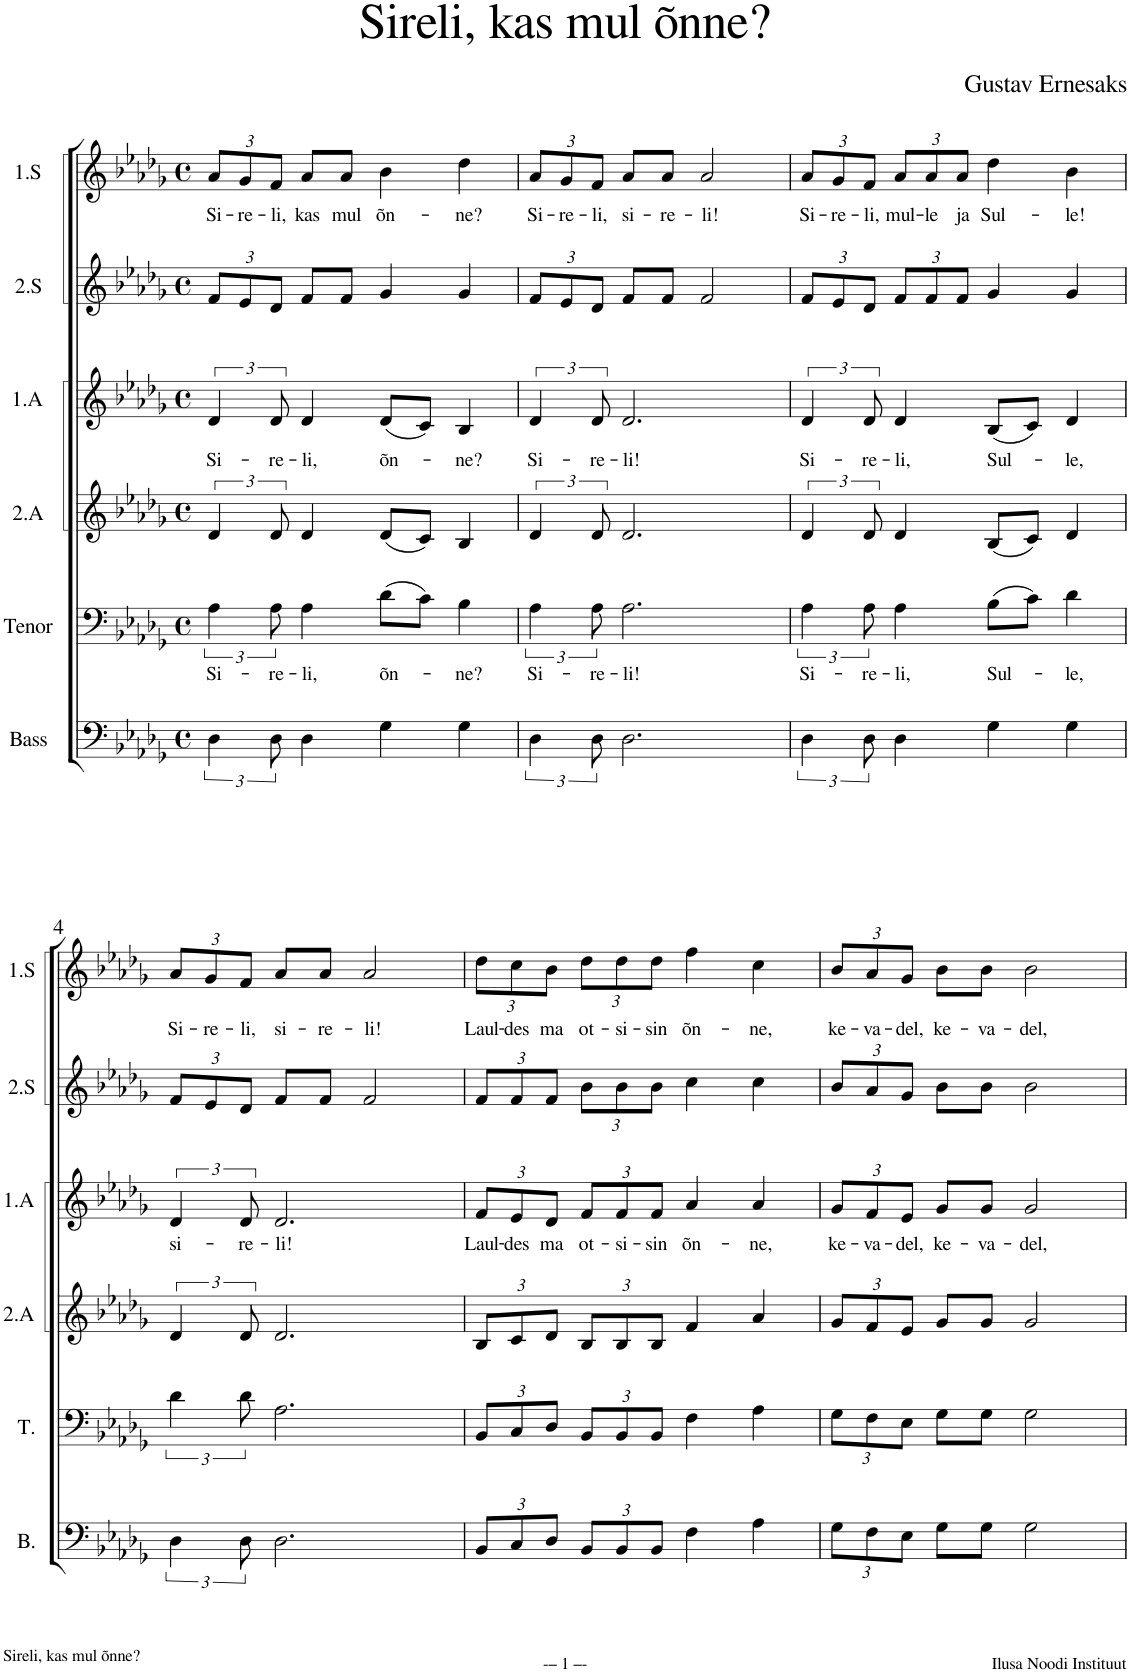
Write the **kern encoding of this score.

**kern	**text	**kern	**text	**kern	**text	**kern	**text	**kern	**kern	**text
*part6	*part6	*part5	*part5	*part4	*part4	*part3	*part3	*part2	*part1	*part1
*staff6	*staff6	*staff5	*staff5	*staff4	*staff4	*staff3	*staff3	*staff2	*staff1	*staff1
*I"Bass	*	*I"Tenor	*	*I"2.A	*	*I"1.A	*	*I"2.S	*I"1.S	*
*I'B.	*	*I'T.	*	*I'2.A	*	*I'1.A	*	*I'2.S	*I'1.S	*
*clefF4	*	*clefF4	*	*clefG2	*	*clefG2	*	*clefG2	*clefG2	*
*	*	*	*	*Trd1c2	*	*Trd1c2	*	*	*	*
*k[b-e-a-d-g-]	*	*k[b-e-a-d-g-]	*	*k[b-e-a-d-g-]	*	*k[b-e-a-d-g-]	*	*k[b-e-a-d-g-]	*k[b-e-a-d-g-]	*
*M4/4	*	*M4/4	*	*M4/4	*	*M4/4	*	*M4/4	*M4/4	*
*met(c)	*	*met(c)	*	*met(c)	*	*met(c)	*	*met(c)	*met(c)	*
=1	=1	=1	=1	=1	=1	=1	=1	=1	=1	=1
!	!LO:LY:b	!	!LO:LY:b	!	!LO:LY:b	!	!LO:LY:b	!	!	!
*	*	*	*	*	*	*	*	*Xbrackettup	*Xbrackettup	*
!	!	!	!	!	!	!	!	!	!	!LO:LY:b
6D-\	Si-	6A-\	Si-	6d-/	Si-	6d-/	Si-	12f/L	12a-/L	Si-
!	!	!	!	!	!	!	!	!	!	!LO:LY:b
.	.	.	.	.	.	.	.	12e-/	12g-/	-re-
!	!LO:LY:b	!	!LO:LY:b	!	!LO:LY:b	!	!LO:LY:b	!	!	!LO:LY:b
12D-\	-re-	12A-\	-re-	12d-/	-re-	12d-/	-re-	12d-/J	12f/J	-li,
!	!LO:LY:b	!	!LO:LY:b	!	!LO:LY:b	!	!LO:LY:b	!	!	!LO:LY:b
4D-\	-li,	4A-\	-li,	4d-/	-li,	4d-/	-li,	8f/L	8a-/L	kas
!	!	!	!	!	!	!	!	!	!	!LO:LY:b
.	.	.	.	.	.	.	.	8f/J	8a-/J	mul
!	!LO:LY:b	!	!LO:LY:b	!	!LO:LY:b	!	!LO:LY:b	!	!	!LO:LY:b
4G-\	õn-	(8d-\L	õn-	(8d-/L	õn-	(8d-/L	õn-	4g-/	4b-\	õn-
.	.	8c\J)	.	8c/J)	.	8c/J)	.	.	.	.
!	!LO:LY:b	!	!LO:LY:b	!	!LO:LY:b	!	!LO:LY:b	!	!	!LO:LY:b
4G-\	-ne?	4B-\	-ne?	4B-/	-ne?	4B-/	-ne?	4g-/	4dd-\	-ne?
=2	=2	=2	=2	=2	=2	=2	=2	=2	=2	=2
!	!LO:LY:b	!	!LO:LY:b	!	!LO:LY:b	!	!LO:LY:b	!	!	!LO:LY:b
6D-\	Si-	6A-\	Si-	6d-/	Si-	6d-/	Si-	12f/L	12a-/L	Si-
!	!	!	!	!	!	!	!	!	!	!LO:LY:b
.	.	.	.	.	.	.	.	12e-/	12g-/	-re-
!	!LO:LY:b	!	!LO:LY:b	!	!LO:LY:b	!	!LO:LY:b	!	!	!LO:LY:b
12D-\	-re-	12A-\	-re-	12d-/	-re-	12d-/	-re-	12d-/J	12f/J	-li,
!	!LO:LY:b	!	!LO:LY:b	!	!LO:LY:b	!	!LO:LY:b	!	!	!LO:LY:b
2.D-\	-li!	2.A-\	-li!	2.d-/	-li!	2.d-/	-li!	8f/L	8a-/L	si-
!	!	!	!	!	!	!	!	!	!	!LO:LY:b
.	.	.	.	.	.	.	.	8f/J	8a-/J	-re-
!	!	!	!	!	!	!	!	!	!	!LO:LY:b
.	.	.	.	.	.	.	.	2f/	2a-/	-li!
=3	=3	=3	=3	=3	=3	=3	=3	=3	=3	=3
!	!LO:LY:b	!	!LO:LY:b	!	!LO:LY:b	!	!LO:LY:b	!	!	!LO:LY:b
6D-\	Si-	6A-\	Si-	6d-/	Si-	6d-/	Si-	12f/L	12a-/L	Si-
!	!	!	!	!	!	!	!	!	!	!LO:LY:b
.	.	.	.	.	.	.	.	12e-/	12g-/	-re-
!	!LO:LY:b	!	!LO:LY:b	!	!LO:LY:b	!	!LO:LY:b	!	!	!LO:LY:b
12D-\	-re-	12A-\	-re-	12d-/	-re-	12d-/	-re-	12d-/J	12f/J	-li,
!	!LO:LY:b	!	!LO:LY:b	!	!LO:LY:b	!	!LO:LY:b	!	!	!LO:LY:b
4D-\	-li,	4A-\	-li,	4d-/	-li,	4d-/	-li,	12f/L	12a-/L	mul-
!	!	!	!	!	!	!	!	!	!	!LO:LY:b
.	.	.	.	.	.	.	.	12f/	12a-/	-le
!	!	!	!	!	!	!	!	!	!	!LO:LY:b
.	.	.	.	.	.	.	.	12f/J	12a-/J	ja
!	!LO:LY:b	!	!LO:LY:b	!	!LO:LY:b	!	!LO:LY:b	!	!	!LO:LY:b
4G-\	Sul-	(8B-\L	Sul-	(8B-/L	Sul-	(8B-/L	Sul-	4g-/	4dd-\	Sul-
.	.	8c\J)	.	8c/J)	.	8c/J)	.	.	.	.
!	!LO:LY:b	!	!LO:LY:b	!	!LO:LY:b	!	!LO:LY:b	!	!	!LO:LY:b
4G-\	-le,	4d-\	-le,	4d-/	-le,	4d-/	-le,	4g-/	4b-\	-le!
!!LO:LB:g=z
=4	=4	=4	=4	=4	=4	=4	=4	=4	=4	=4
!	!LO:LY:b	!	!LO:LY:b	!	!LO:LY:b	!	!LO:LY:b	!	!	!LO:LY:b
6D-\	si-	6d-\	si-	6d-/	si-	6d-/	si-	12f/L	12a-/L	Si-
!	!	!	!	!	!	!	!	!	!	!LO:LY:b
.	.	.	.	.	.	.	.	12e-/	12g-/	-re-
!	!LO:LY:b	!	!LO:LY:b	!	!LO:LY:b	!	!LO:LY:b	!	!	!LO:LY:b
12D-\	-re-	12d-\	-re-	12d-/	-re-	12d-/	-re-	12d-/J	12f/J	-li,
!	!LO:LY:b	!	!LO:LY:b	!	!LO:LY:b	!	!LO:LY:b	!	!	!LO:LY:b
2.D-\	-li!	2.A-\	-li!	2.d-/	-li!	2.d-/	-li!	8f/L	8a-/L	si-
!	!	!	!	!	!	!	!	!	!	!LO:LY:b
.	.	.	.	.	.	.	.	8f/J	8a-/J	-re-
!	!	!	!	!	!	!	!	!	!	!LO:LY:b
.	.	.	.	.	.	.	.	2f/	2a-/	-li!
=5	=5	=5	=5	=5	=5	=5	=5	=5	=5	=5
*Xbrackettup	*	*Xbrackettup	*	*Xbrackettup	*	*Xbrackettup	*	*	*	*
!	!	!	!	!	!	!	!LO:LY:b	!	!	!LO:LY:b
12BB-/L	.	12BB-/L	.	12B-/L	.	12f/L	Laul-	12f/L	12dd-\L	Laul-
!	!	!	!	!	!	!	!LO:LY:b	!	!	!LO:LY:b
12C/	.	12C/	.	12c/	.	12e-/	-des	12f/	12cc\	-des
!	!	!	!	!	!	!	!LO:LY:b	!	!	!LO:LY:b
12D-/J	.	12D-/J	.	12d-/J	.	12d-/J	ma	12f/J	12b-\J	ma
!	!	!	!	!	!	!	!LO:LY:b	!	!	!LO:LY:b
12BB-/L	.	12BB-/L	.	12B-/L	.	12f/L	ot-	12b-\L	12dd-\L	ot-
!	!	!	!	!	!	!	!LO:LY:b	!	!	!LO:LY:b
12BB-/	.	12BB-/	.	12B-/	.	12f/	-si-	12b-\	12dd-\	-si-
!	!	!	!	!	!	!	!LO:LY:b	!	!	!LO:LY:b
12BB-/J	.	12BB-/J	.	12B-/J	.	12f/J	-sin	12b-\J	12dd-\J	-sin
!	!	!	!	!	!	!	!LO:LY:b	!	!	!LO:LY:b
4F\	.	4F\	.	4f/	.	4a-/	õn-	4cc\	4ff\	õn-
!	!	!	!	!	!	!	!LO:LY:b	!	!	!LO:LY:b
4A-\	.	4A-\	.	4a-/	.	4a-/	-ne,	4cc\	4cc\	-ne,
=6	=6	=6	=6	=6	=6	=6	=6	=6	=6	=6
!	!	!	!	!	!	!	!LO:LY:b	!	!	!LO:LY:b
12G-\L	.	12G-\L	.	12g-/L	.	12g-/L	ke-	12b-/L	12b-/L	ke-
!	!	!	!	!	!	!	!LO:LY:b	!	!	!LO:LY:b
12F\	.	12F\	.	12f/	.	12f/	-va-	12a-/	12a-/	-va-
!	!	!	!	!	!	!	!LO:LY:b	!	!	!LO:LY:b
12E-\J	.	12E-\J	.	12e-/J	.	12e-/J	-del,	12g-/J	12g-/J	-del,
!	!	!	!	!	!	!	!LO:LY:b	!	!	!LO:LY:b
8G-\L	.	8G-\L	.	8g-/L	.	8g-/L	ke-	8b-\L	8b-\L	ke-
!	!	!	!	!	!	!	!LO:LY:b	!	!	!LO:LY:b
8G-\J	.	8G-\J	.	8g-/J	.	8g-/J	-va-	8b-\J	8b-\J	-va-
!	!	!	!	!	!	!	!LO:LY:b	!	!	!LO:LY:b
2G-\	.	2G-\	.	2g-/	.	2g-/	-del,	2b-\	2b-\	-del,
=	=	=	=	=	=	=	=	=	=	=
*-	*-	*-	*-	*-	*-	*-	*-	*-	*-	*-
